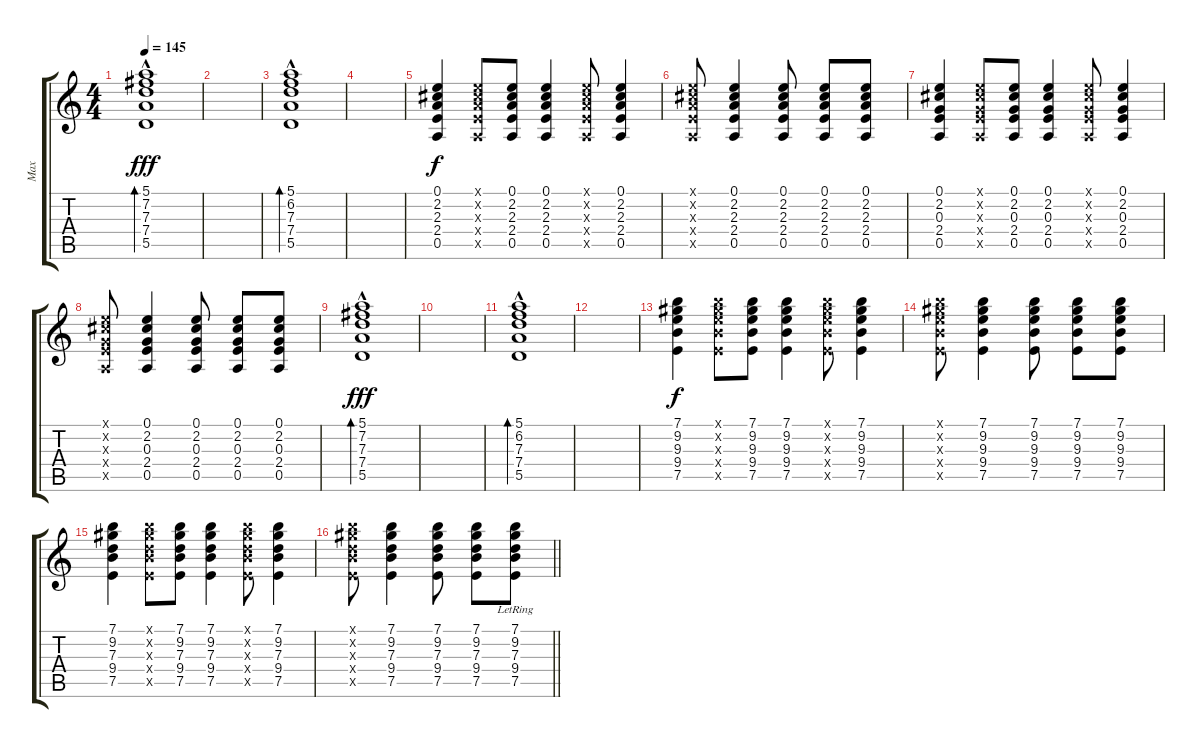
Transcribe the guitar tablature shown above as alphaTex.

\track ("Max" "Max") {instrument electricguitarmuted}
\staff {score tabs}
\tuning (E4 B3 G3 D3 A2 E2) {hide}
\ts (4 4)
\tempo 145
\clef g2
\ks c
(5.1{hac} 7.2{hac} 7.3{hac} 7.4{hac} 5.5{hac}).1{bd 240 dy fff} |
|
(5.1{hac} 6.2{hac} 7.3{hac} 7.4{hac} 5.5{hac}).1{bd 240} |
|
(0.1 2.2 2.3 2.4 0.5).4{dy f} (0.1{x} 2.2{x} 2.3{x} 2.4{x} 0.5{x}).8 (0.1 2.2 2.3 2.4 0.5).8 (0.1 2.2 2.3 2.4 0.5).4 (0.1{x} 2.2{x} 2.3{x} 2.4{x} 0.5{x}).8 (0.1 2.2 2.3 2.4 0.5).4 |
(0.1{x} 2.2{x} 2.3{x} 2.4{x} 0.5{x}).8 (0.1 2.2 2.3 2.4 0.5).4 (0.1 2.2 2.3 2.4 0.5).8 (0.1 2.2 2.3 2.4 0.5).8 (0.1 2.2 2.3 2.4 0.5).8 |
(0.1 2.2 0.3 2.4 0.5).4 (0.1{x} 2.2{x} 0.3{x} 2.4{x} 0.5{x}).8 (0.1 2.2 0.3 2.4 0.5).8 (0.1 2.2 0.3 2.4 0.5).4 (0.1{x} 2.2{x} 0.3{x} 2.4{x} 0.5{x}).8 (0.1 2.2 0.3 2.4 0.5).4 |
(0.1{x} 2.2{x} 0.3{x} 2.4{x} 0.5{x}).8 (0.1 2.2 0.3 2.4 0.5).4 (0.1 2.2 0.3 2.4 0.5).8 (0.1 2.2 0.3 2.4 0.5).8 (0.1 2.2 0.3 2.4 0.5).8 |
(5.1{hac} 7.2{hac} 7.3{hac} 7.4{hac} 5.5{hac}).1{bd 240 dy fff} |
|
(5.1{hac} 6.2{hac} 7.3{hac} 7.4{hac} 5.5{hac}).1{bd 240} |
|
(7.1 9.2 9.3 9.4 7.5).4{dy f} (7.1{x} 9.2{x} 9.3{x} 9.4{x} 7.5{x}).8 (7.1 9.2 9.3 9.4 7.5).8 (7.1 9.2 9.3 9.4 7.5).4 (7.1{x} 9.2{x} 9.3{x} 9.4{x} 7.5{x}).8 (7.1 9.2 9.3 9.4 7.5).4 |
(7.1{x} 9.2{x} 9.3{x} 9.4{x} 7.5{x}).8 (7.1 9.2 9.3 9.4 7.5).4 (7.1 9.2 9.3 9.4 7.5).8 (7.1 9.2 9.3 9.4 7.5).8 (7.1 9.2 9.3 9.4 7.5).8 |
(7.1 9.2 7.3 9.4 7.5).4 (7.1{x} 9.2{x} 7.3{x} 9.4{x} 7.5{x}).8 (7.1 9.2 7.3 9.4 7.5).8 (7.1 9.2 7.3 9.4 7.5).4 (7.1{x} 9.2{x} 7.3{x} 9.4{x} 7.5{x}).8 (7.1 9.2 7.3 9.4 7.5).4 |
\barLineRight lightlight
(7.1{x} 9.2{x} 7.3{x} 9.4{x} 7.5{x}).8 (7.1 9.2 7.3 9.4 7.5).4 (7.1 9.2 7.3 9.4 7.5).8 (7.1 9.2 7.3 9.4 7.5).8 (7.1{lr} 9.2{lr} 7.3{lr} 9.4{lr} 7.5{lr}).8
